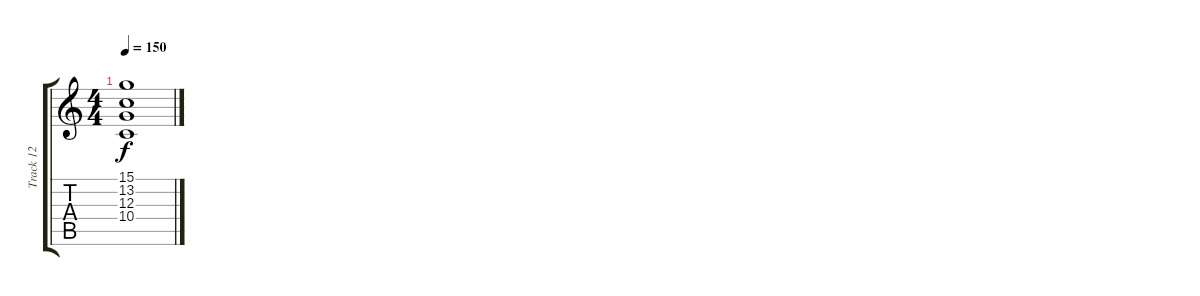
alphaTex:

\track ("Track 12" "Track 12") {instrument choiraahs}
\staff {score tabs}
\tuning (E4 B3 G3 D3 A2 E2) {hide}
\ts (4 4)
\tempo 150
\clef g2
\ks c
(15.1{t} 13.2{t} 12.3{t} 10.4{t}).1{dy f}
